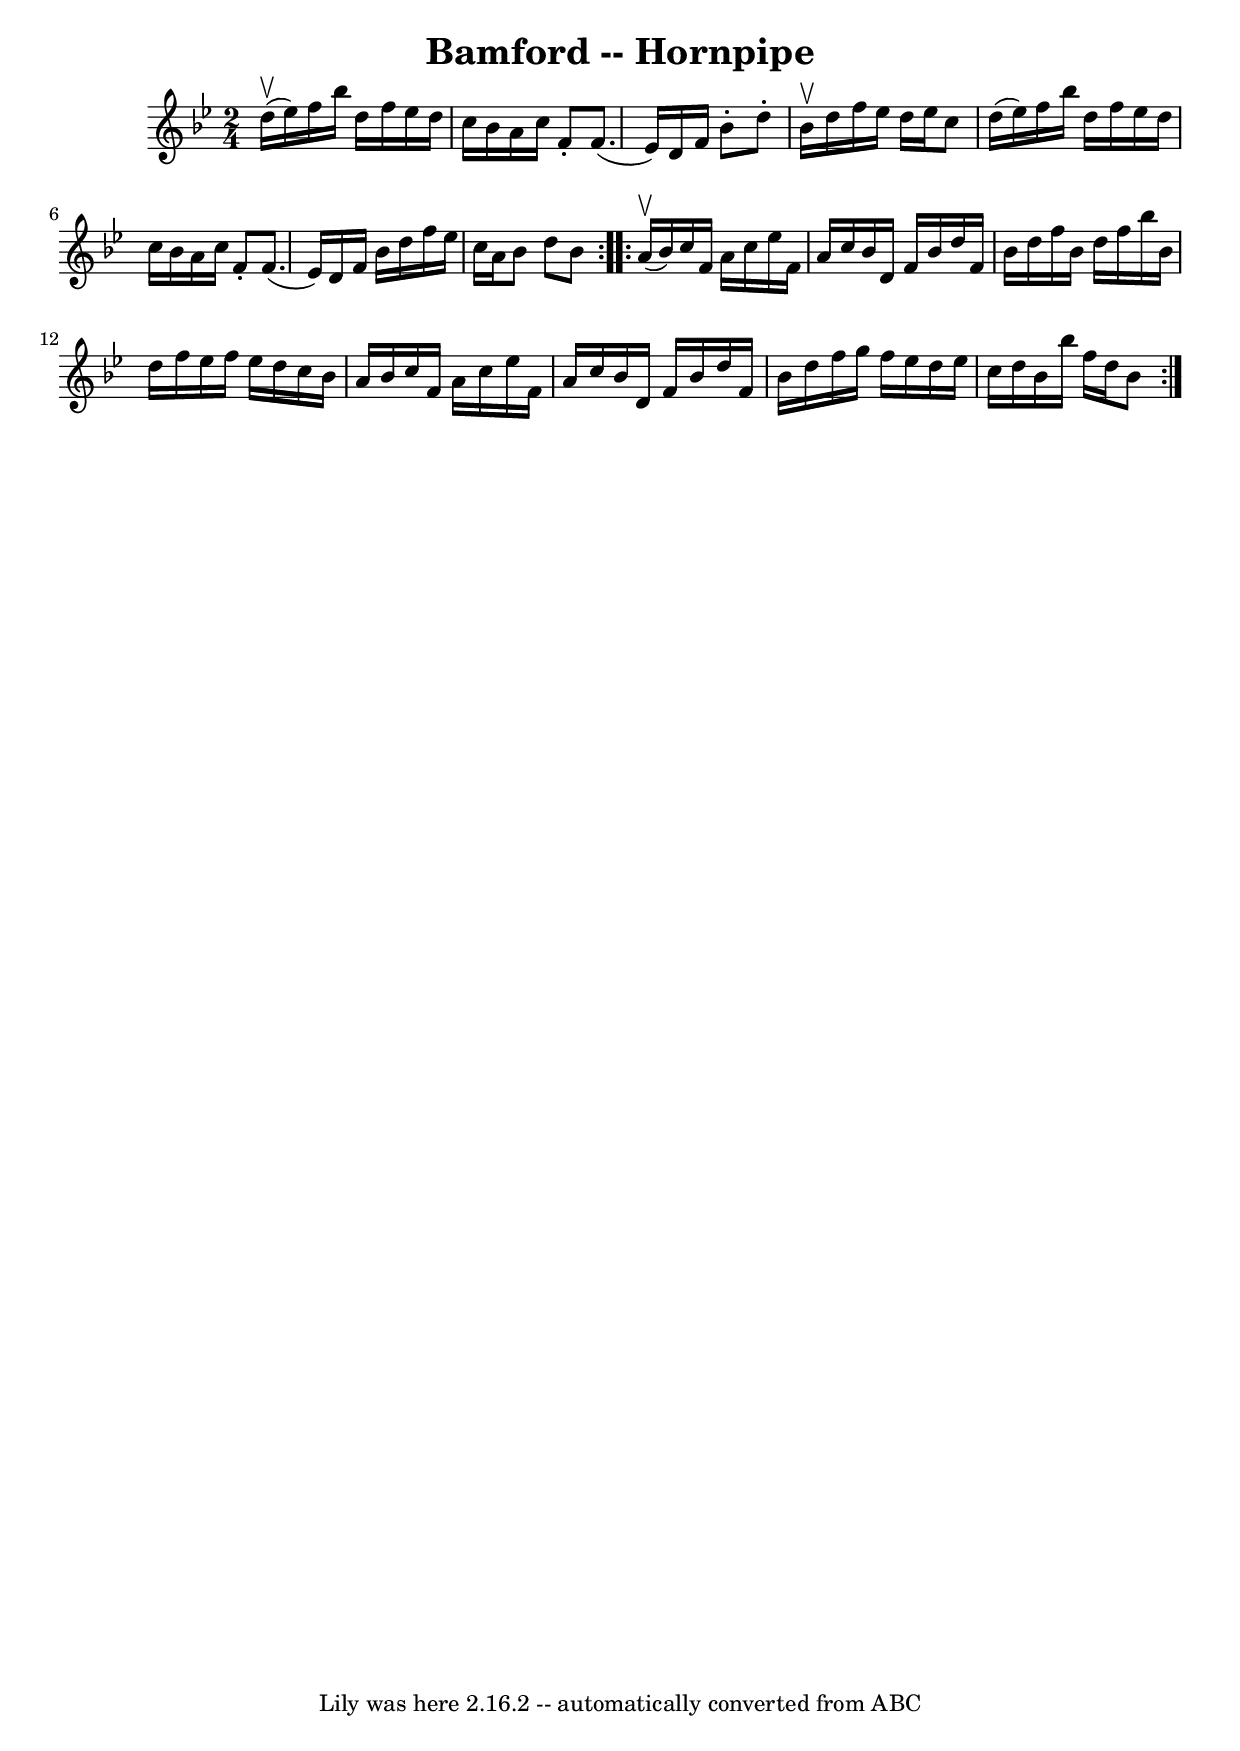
\version "2.16.2"
\include "Mammoth.ily"
\header {
  %% book = "Ryan's Mammoth Collection of Fiddle Tunes"
 crossRefNumber = "1"
 footnotes = ""
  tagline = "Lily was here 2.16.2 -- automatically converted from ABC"
  title = "Bamford -- Hornpipe"

}
voicedefault =  {



  \repeat volta 2 {

    \time 2/4      \key bes \major d''16 (^\upbow ees''16)    |
 f''16 bes''16 d''16 f''16 ees''16 d''16 c''16 bes'16     |
 a'16 c''16 f'8-. f'8. (ees'16)    |
 d'16 f'16 bes'8-. d''8-. bes'16^\upbow d''16     |
 f''16 ees''16 d''16 ees''16 c''8 d''16 (ees''16)    |
 f''16 bes''16 d''16 f''16 ees''16 d''16 c''16 bes'16     |
 a'16 c''16 f'8-. f'8. (ees'16)    |
 d'16 f'16 bes'16 d''16 f''16 ees''16 c''16 a'16     |
 bes'8    
 d''8 bes'8    
  }     
  \repeat volta 2 { a'16 (^\upbow bes'16)     |
 c''16 f'16 a'16 c''16 ees''16 f'16 a'16 c''16    |
 bes'16 d'16 f'16 bes'16 d''16 f'16 bes'16 d''16     |
 f''16 bes'16 d''16 f''16 bes''16 bes'16 d''16 f''16     |
 ees''16 f''16 ees''16 d''16 c''16 bes'16 a'16 bes'16     |
 c''16 f'16 a'16 c''16 ees''16 f'16 a'16 c''16     |
 bes'16 d'16 f'16 bes'16 d''16 f'16 bes'16 d''16     |
 f''16 g''16 f''16 ees''16 d''16 ees''16 c''16 d''16     |
 bes'16 bes''16   
 f''16 d''16 bes'8    
  }   

}

\score{
  <<

    \context Staff="default"
    {
      \voicedefault 
      
    }

  >>
  \layout {
    
  }
  \midi {
  }

}
